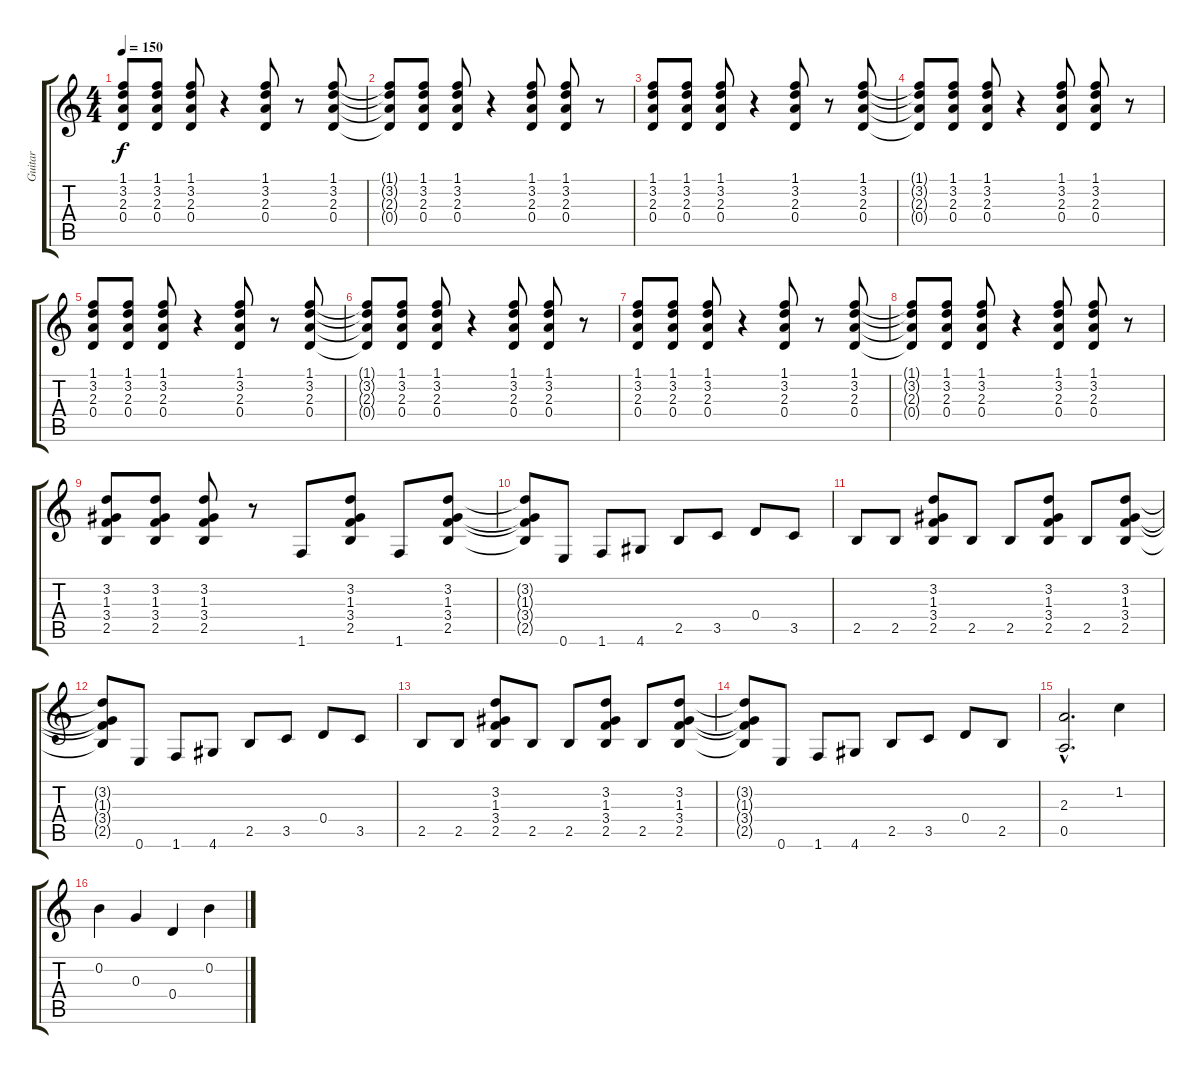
\track ("Guitar" "Guitar") {instrument distortionguitar}
\staff {score tabs}
\tuning (E4 B3 G3 D3 A2 E2) {hide}
\ts (4 4)
\tempo 150
\clef g2
\ks c
(1.1 3.2 2.3 0.4).8{dy f} (1.1 3.2 2.3 0.4).8 (1.1 3.2 2.3 0.4).8 r.4 (1.1 3.2 2.3 0.4).8 r.8 (1.1 3.2 2.3 0.4).8 |
(1.1{t} 3.2{t} 2.3{t} 0.4{t}).8 (1.1 3.2 2.3 0.4).8 (1.1 3.2 2.3 0.4).8 r.4 (1.1 3.2 2.3 0.4).8 (1.1 3.2 2.3 0.4).8 r.8 |
(1.1 3.2 2.3 0.4).8 (1.1 3.2 2.3 0.4).8 (1.1 3.2 2.3 0.4).8 r.4 (1.1 3.2 2.3 0.4).8 r.8 (1.1 3.2 2.3 0.4).8 |
(1.1{t} 3.2{t} 2.3{t} 0.4{t}).8 (1.1 3.2 2.3 0.4).8 (1.1 3.2 2.3 0.4).8 r.4 (1.1 3.2 2.3 0.4).8 (1.1 3.2 2.3 0.4).8 r.8 |
(1.1 3.2 2.3 0.4).8 (1.1 3.2 2.3 0.4).8 (1.1 3.2 2.3 0.4).8 r.4 (1.1 3.2 2.3 0.4).8 r.8 (1.1 3.2 2.3 0.4).8 |
(1.1{t} 3.2{t} 2.3{t} 0.4{t}).8 (1.1 3.2 2.3 0.4).8 (1.1 3.2 2.3 0.4).8 r.4 (1.1 3.2 2.3 0.4).8 (1.1 3.2 2.3 0.4).8 r.8 |
(1.1 3.2 2.3 0.4).8 (1.1 3.2 2.3 0.4).8 (1.1 3.2 2.3 0.4).8 r.4 (1.1 3.2 2.3 0.4).8 r.8 (1.1 3.2 2.3 0.4).8 |
(1.1{t} 3.2{t} 2.3{t} 0.4{t}).8 (1.1 3.2 2.3 0.4).8 (1.1 3.2 2.3 0.4).8 r.4 (1.1 3.2 2.3 0.4).8 (1.1 3.2 2.3 0.4).8 r.8 |
(3.2 1.3 3.4 2.5).8 (3.2 1.3 3.4 2.5).8 (3.2 1.3 3.4 2.5).8 r.8 1.6.8 (3.2 1.3 3.4 2.5).8 1.6.8 (3.2 1.3 3.4 2.5).8 |
(3.2{t} 1.3{t} 3.4{t} 2.5{t}).8 0.6.8 1.6.8 4.6.8 2.5.8 3.5.8 0.4.8 3.5.8 |
2.5.8 2.5.8 (3.2 1.3 3.4 2.5).8 2.5.8 2.5.8 (3.2 1.3 3.4 2.5).8 2.5.8 (3.2 1.3 3.4 2.5).8 |
(3.2{t} 1.3{t} 3.4{t} 2.5{t}).8 0.6.8 1.6.8 4.6.8 2.5.8 3.5.8 0.4.8 3.5.8 |
2.5.8 2.5.8 (3.2 1.3 3.4 2.5).8 2.5.8 2.5.8 (3.2 1.3 3.4 2.5).8 2.5.8 (3.2 1.3 3.4 2.5).8 |
(3.2{t} 1.3{t} 3.4{t} 2.5{t}).8 0.6.8 1.6.8 4.6.8 2.5.8 3.5.8 0.4.8 2.5.8 |
(2.3{hac} 0.5).2{d} 1.2.4 |
0.2.4 0.3.4 0.4.4 0.2.4
